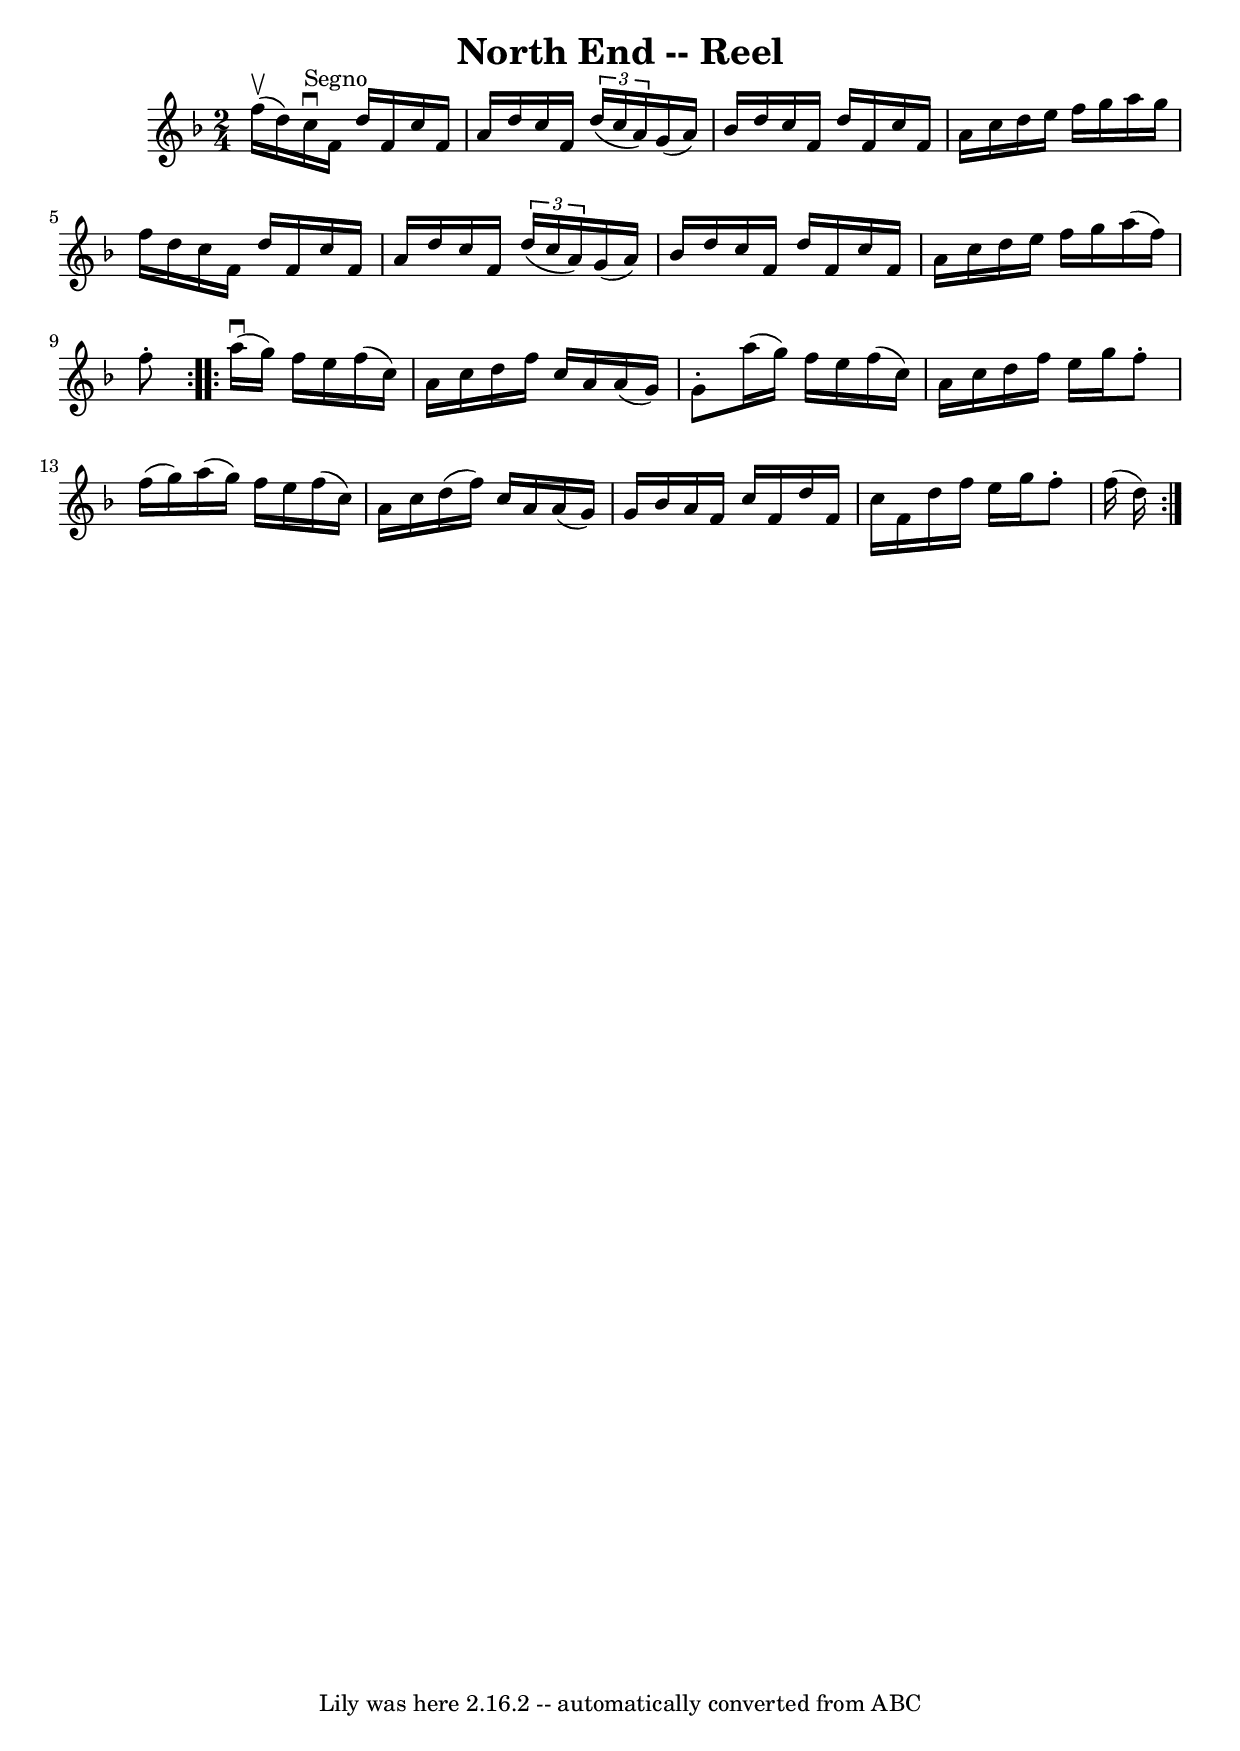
\version "2.7.40"
\include "Mammoth.ily"
\header {
	%% book = "Ryan's Mammoth Collection"
	crossRefNumber = "1"
	footnotes = "\\\\369"
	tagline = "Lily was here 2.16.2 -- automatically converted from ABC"
	title = "North End -- Reel"
}
voicedefault =  {


\repeat volta 2 {
\time 2/4 \key f \major f''16^\upbow(d''16)   |
 c''16 
^"Segno"^\downbow f'16 d''16 f'16 c''16 f'16 a'16 d''16    
|
 c''16 f'16    \times 2/3 { d''16 (c''16 a'16) } g'16 
(a'16) bes'16 d''16    |
 c''16 f'16 d''16 f'16    
c''16 f'16 a'16 c''16    |
 d''16 e''16 f''16 g''16   
 a''16 g''16 f''16 d''16    |
 c''16 f'16 d''16    
f'16 c''16 f'16 a'16 d''16    |
 c''16 f'16    
\times 2/3 { d''16 (c''16 a'16) } g'16 (a'16) bes'16    
d''16    |
 c''16 f'16 d''16 f'16 c''16 f'16 a'16    
c''16    |
 d''16 e''16 f''16 g''16 a''16 (f''16)   
f''8 -.   }     \repeat volta 2 { a''16^\downbow(g''16) f''16    
e''16 f''16 (c''16) a'16 c''16    |
 d''16 f''16    
c''16 a'16 a'16 (g'16) g'8 -.   |
 a''16 (g''16)   
f''16 e''16 f''16 (c''16) a'16 c''16    |
 d''16    
f''16 e''16 g''16 f''8 -. f''16 (g''16)   |
 a''16 (
 g''16) f''16 e''16 f''16 (c''16) a'16 c''16    |
 
 d''16 (f''16) c''16 a'16 a'16 (g'16) g'16 bes'16    
|
 a'16 f'16 c''16 f'16 d''16 f'16 c''16 f'16    
|
 d''16 f''16 e''16 g''16 f''8 -. f''16 (d''16)   
}   
}

\score{
    <<

	\context Staff="default"
	{
	    \voicedefault 
	}

    >>
	\layout {
	}
	\midi {}
}
